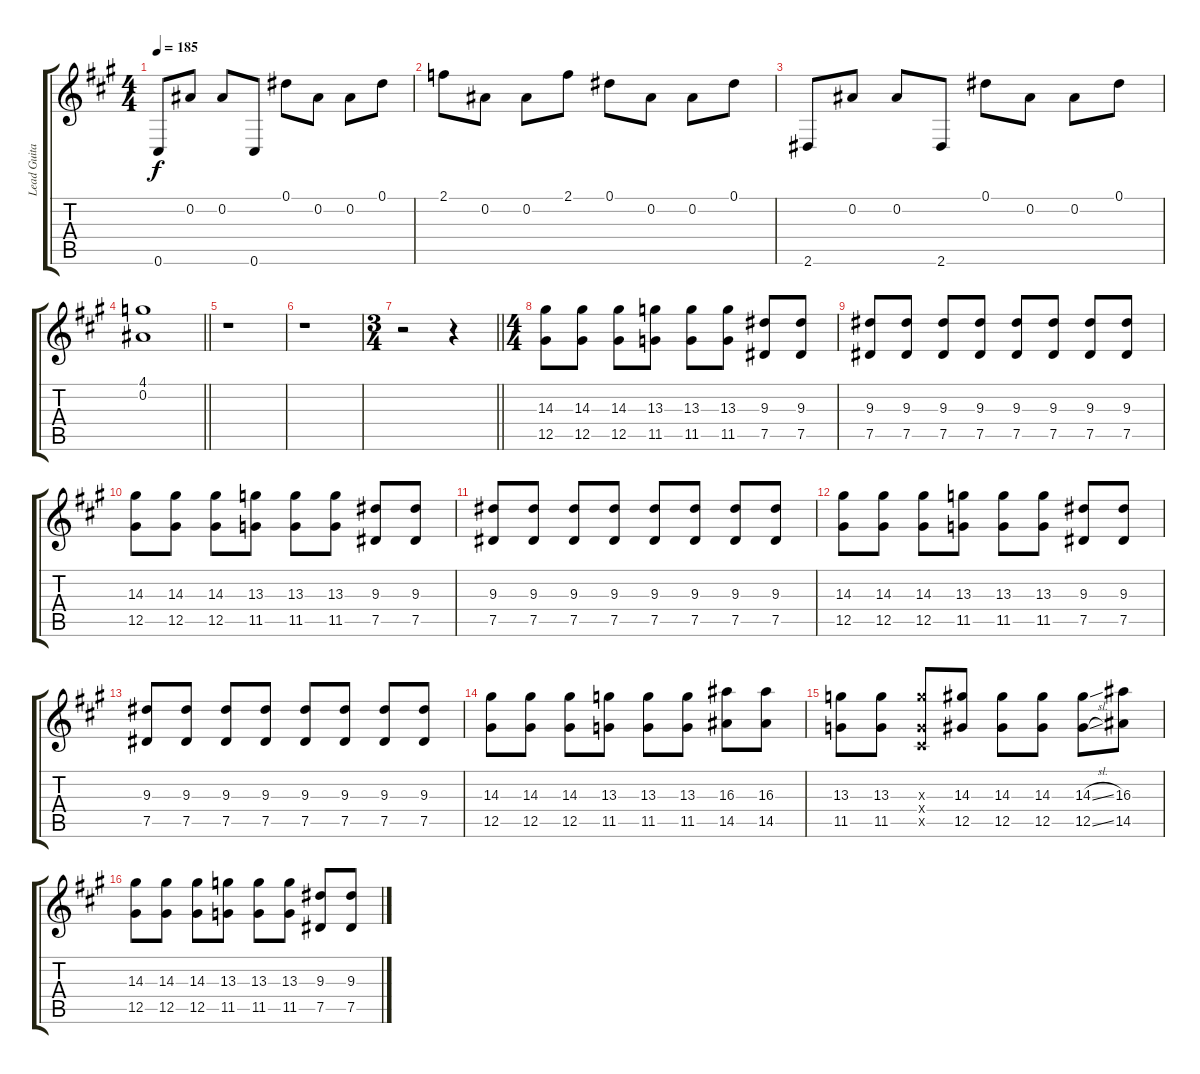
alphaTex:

\track ("Lead Guitar" "Lead Guita") {instrument distortionguitar}
\staff {score tabs}
\tuning (Eb4 Bb3 Gb3 Db3 Ab2 Db2) {hide}
\ts (4 4)
\tempo 185
\clef g2
\ks f#minor
0.6.8{dy f} 0.2.8 0.2.8 0.6.8 0.1.8 0.2.8 0.2.8 0.1.8 |
2.1.8 0.2.8 0.2.8 2.1.8 0.1.8 0.2.8 0.2.8 0.1.8 |
2.6.8 0.2.8 0.2.8 2.6.8 0.1.8 0.2.8 0.2.8 0.1.8 |
\barLineRight lightlight
(4.1 0.2).1 |
r.1 |
r.1 |
\ts (3 4)
\barLineRight lightlight
r.2 r.4 |
\ts (4 4)
(14.3 12.5).8{balance 14 instrument distortionguitar} (14.3 12.5).8 (14.3 12.5).8 (13.3 11.5).8 (13.3 11.5).8 (13.3 11.5).8 (9.3 7.5).8 (9.3 7.5).8 |
(9.3 7.5).8 (9.3 7.5).8 (9.3 7.5).8 (9.3 7.5).8 (9.3 7.5).8 (9.3 7.5).8 (9.3 7.5).8 (9.3 7.5).8 |
(14.3 12.5).8 (14.3 12.5).8 (14.3 12.5).8 (13.3 11.5).8 (13.3 11.5).8 (13.3 11.5).8 (9.3 7.5).8 (9.3 7.5).8 |
(9.3 7.5).8 (9.3 7.5).8 (9.3 7.5).8 (9.3 7.5).8 (9.3 7.5).8 (9.3 7.5).8 (9.3 7.5).8 (9.3 7.5).8 |
(14.3 12.5).8 (14.3 12.5).8 (14.3 12.5).8 (13.3 11.5).8 (13.3 11.5).8 (13.3 11.5).8 (9.3 7.5).8 (9.3 7.5).8 |
(9.3 7.5).8 (9.3 7.5).8 (9.3 7.5).8 (9.3 7.5).8 (9.3 7.5).8 (9.3 7.5).8 (9.3 7.5).8 (9.3 7.5).8 |
(14.3 12.5).8 (14.3 12.5).8 (14.3 12.5).8 (13.3 11.5).8 (13.3 11.5).8 (13.3 11.5).8 (16.3 14.5).8 (16.3 14.5).8 |
(13.3 11.5).8 (13.3 11.5).8 (13.3{x} 0.4{x} 11.5{x}).8 (14.3 12.5).8 (14.3 12.5).8 (14.3 12.5).8 (14.3{sl} 12.5{sl}).8 (16.3 14.5).8 |
(14.3 12.5).8 (14.3 12.5).8 (14.3 12.5).8 (13.3 11.5).8 (13.3 11.5).8 (13.3 11.5).8 (9.3 7.5).8 (9.3 7.5).8
